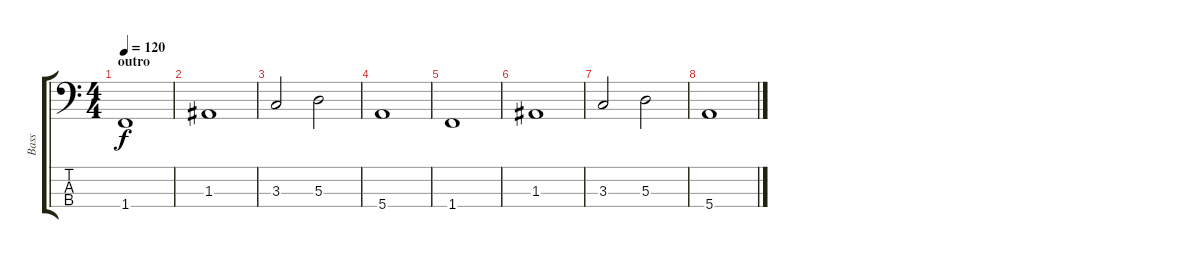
\track ("Bass" "Bass") {instrument electricbassfinger}
\staff {score tabs}
\tuning (G2 D2 A1 E1) {hide}
\ts (4 4)
\section ("" "outro")
\tempo 120
\clef f4
\ks c
1.4.1{dy f} |
1.3.1 |
3.3.2 5.3.2 |
5.4.1 |
1.4.1 |
1.3.1 |
3.3.2 5.3.2 |
5.4.1
